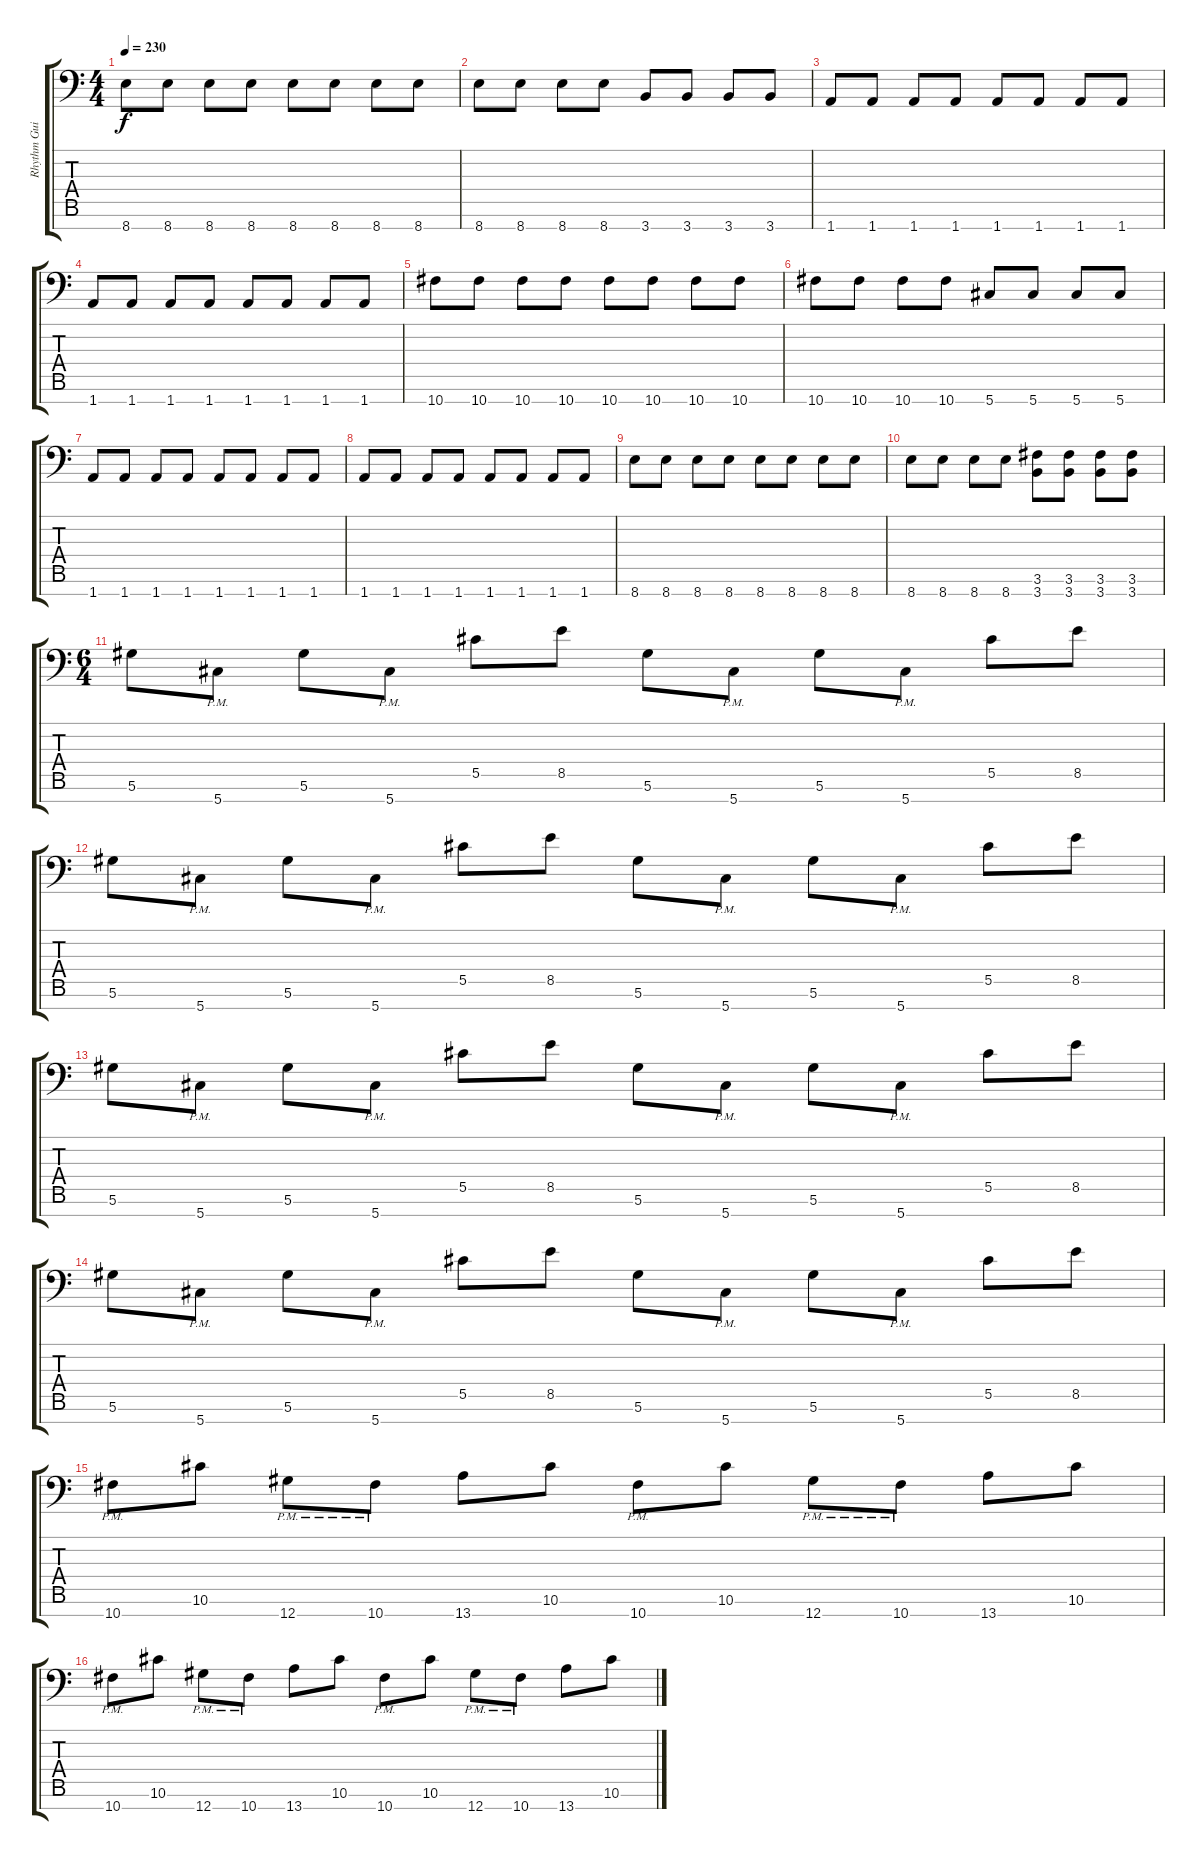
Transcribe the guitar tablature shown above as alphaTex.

\track ("Rhythm Guitar 1" "Rhythm Gui") {instrument distortionguitar}
\staff {score tabs}
\tuning (Eb4 Bb3 F3 Db3 Ab2 Eb2 Ab1) {hide}
\ts (4 4)
\tempo 230
\clef f4
\ks c
8.7.8{dy f} 8.7.8 8.7.8 8.7.8 8.7.8 8.7.8 8.7.8 8.7.8 |
8.7.8 8.7.8 8.7.8 8.7.8 3.7.8 3.7.8 3.7.8 3.7.8 |
1.7.8 1.7.8 1.7.8 1.7.8 1.7.8 1.7.8 1.7.8 1.7.8 |
1.7.8 1.7.8 1.7.8 1.7.8 1.7.8 1.7.8 1.7.8 1.7.8 |
10.7.8 10.7.8 10.7.8 10.7.8 10.7.8 10.7.8 10.7.8 10.7.8 |
10.7.8 10.7.8 10.7.8 10.7.8 5.7.8 5.7.8 5.7.8 5.7.8 |
1.7.8 1.7.8 1.7.8 1.7.8 1.7.8 1.7.8 1.7.8 1.7.8 |
1.7.8 1.7.8 1.7.8 1.7.8 1.7.8 1.7.8 1.7.8 1.7.8 |
8.7.8 8.7.8 8.7.8 8.7.8 8.7.8 8.7.8 8.7.8 8.7.8 |
8.7.8 8.7.8 8.7.8 8.7.8 (3.6 3.7).8 (3.6 3.7).8 (3.6 3.7).8 (3.6 3.7).8 |
\ts (6 4)
5.6.8 5.7{pm}.8 5.6.8 5.7{pm}.8 5.5.8 8.5.8 5.6.8 5.7{pm}.8 5.6.8 5.7{pm}.8 5.5.8 8.5.8 |
5.6.8 5.7{pm}.8 5.6.8 5.7{pm}.8 5.5.8 8.5.8 5.6.8 5.7{pm}.8 5.6.8 5.7{pm}.8 5.5.8 8.5.8 |
5.6.8 5.7{pm}.8 5.6.8 5.7{pm}.8 5.5.8 8.5.8 5.6.8 5.7{pm}.8 5.6.8 5.7{pm}.8 5.5.8 8.5.8 |
5.6.8 5.7{pm}.8 5.6.8 5.7{pm}.8 5.5.8 8.5.8 5.6.8 5.7{pm}.8 5.6.8 5.7{pm}.8 5.5.8 8.5.8 |
10.7{pm}.8 10.6.8 12.7{pm}.8 10.7{pm}.8 13.7.8 10.6.8 10.7{pm}.8 10.6.8 12.7{pm}.8 10.7{pm}.8 13.7.8 10.6.8 |
10.7{pm}.8 10.6.8 12.7{pm}.8 10.7{pm}.8 13.7.8 10.6.8 10.7{pm}.8 10.6.8 12.7{pm}.8 10.7{pm}.8 13.7.8 10.6.8
